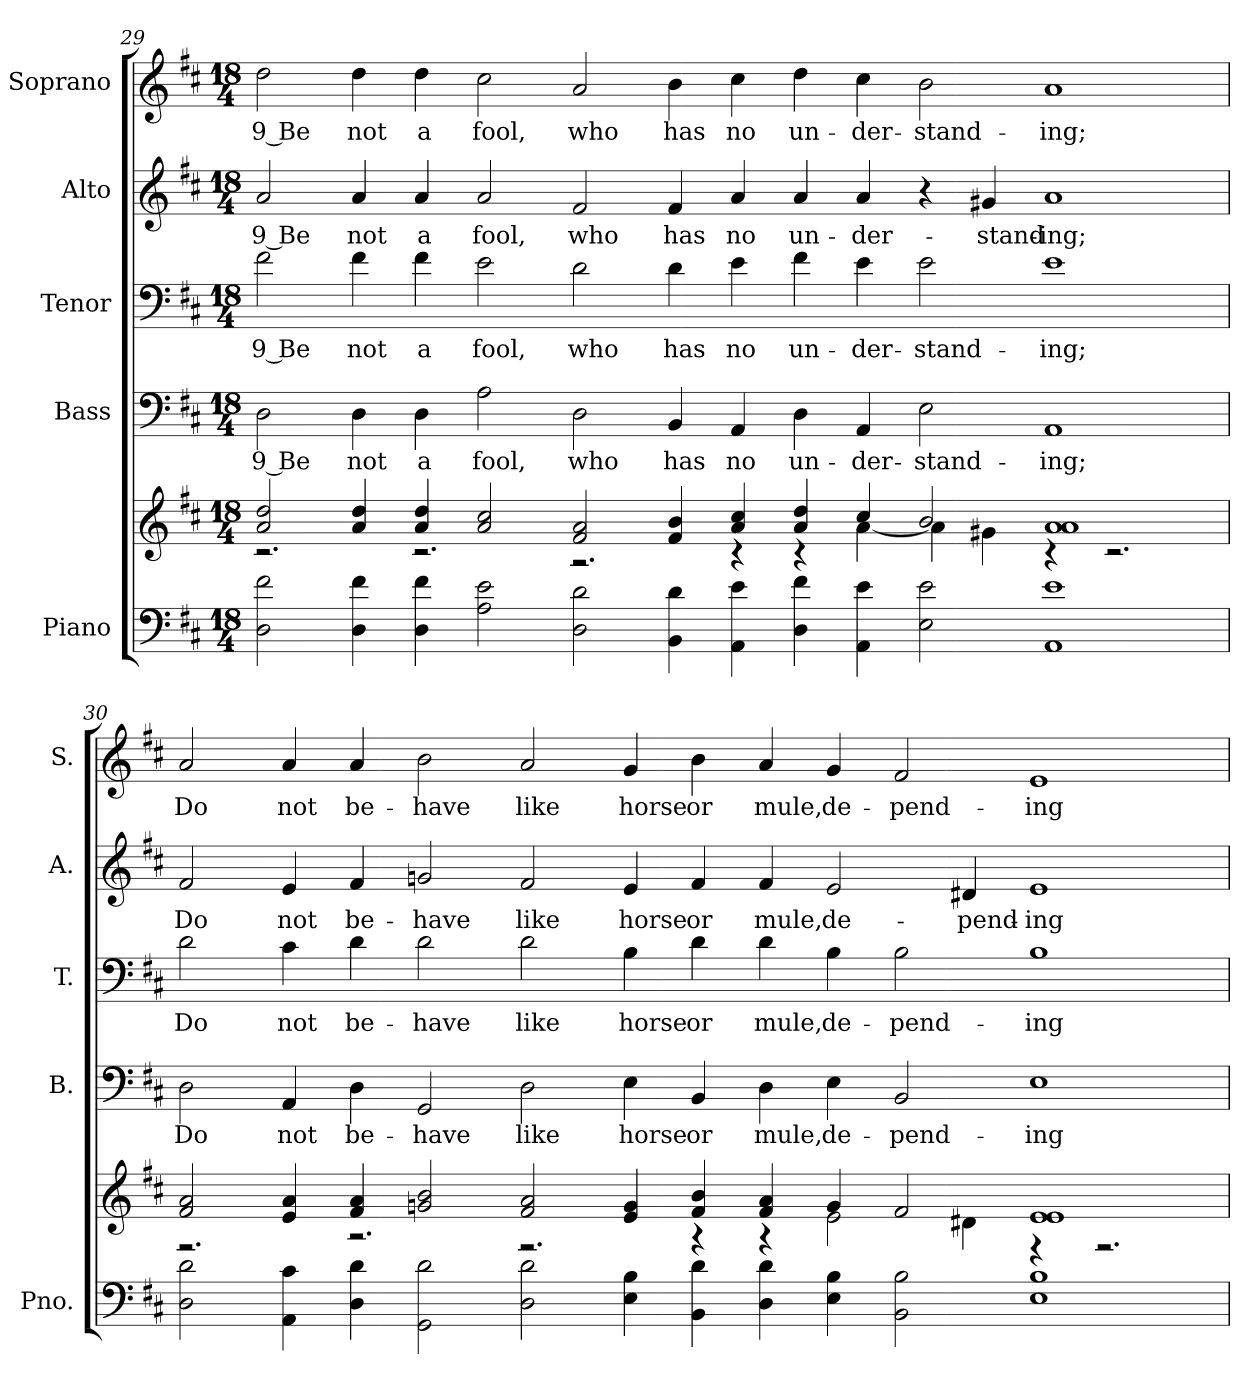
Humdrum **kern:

**kern	**kern	**kern	**text	**kern	**text	**kern	**text	**kern	**text
*part5	*part5	*part4	*part4	*part3	*part3	*part2	*part2	*part1	*part1
*staff6	*staff5	*staff4	*staff4	*staff3	*staff3	*staff2	*staff2	*staff1	*staff1
*I"Piano	*	*I"Bass	*	*I"Tenor	*	*I"Alto	*	*I"Soprano	*
*I'Pno.	*	*I'B.	*	*I'T.	*	*I'A.	*	*I'S.	*
!!LO:PB:g=z
*clefF4	*clefG2	*clefF4	*	*clefF4	*	*clefG2	*	*clefG2	*
*k[f#c#]	*k[f#c#]	*k[f#c#]	*	*k[f#c#]	*	*k[f#c#]	*	*k[f#c#]	*
*D:	*D:	*D:	*	*D:	*	*D:	*	*D:	*
*M18/4	*M18/4	*M18/4	*	*M18/4	*	*M18/4	*	*M18/4	*
=29	=29	=29	=29	=29	=29	=29	=29	=29	=29
*	*^	*	*	*	*	*	*	*	*
!	!	!	!	!LO:LY:b:color=#000000	!	!	!	!	!	!
!	!	!	!	!	!	!LO:LY:b:color=#000000	!	!	!	!
!	!	!	!	!	!	!	!	!LO:LY:b:color=#000000	!	!
!	!	!	!	!	!	!	!	!	!	!LO:LY:b:color=#000000
2Di\ 2f#i	2ai/ 2ddi	2.r	2Di\	9 Be	2f#i\	9 Be	2ai/	9 Be	2ddi\	9 Be
!	!	!	!	!LO:LY:b:color=#000000	!	!	!	!	!	!
!	!	!	!	!	!	!LO:LY:b:color=#000000	!	!	!	!
!	!	!	!	!	!	!	!	!LO:LY:b:color=#000000	!	!
!	!	!	!	!	!	!	!	!	!	!LO:LY:b:color=#000000
4Di\ 4f#i	4ai/ 4ddi	.	4Di\	not	4f#i\	not	4ai/	not	4ddi\	not
!	!	!	!	!LO:LY:b:color=#000000	!	!	!	!	!	!
!	!	!	!	!	!	!LO:LY:b:color=#000000	!	!	!	!
!	!	!	!	!	!	!	!	!LO:LY:b:color=#000000	!	!
!	!	!	!	!	!	!	!	!	!	!LO:LY:b:color=#000000
4Di\ 4f#i	4ai/ 4ddi	2.r	4Di\	a	4f#i\	a	4ai/	a	4ddi\	a
!	!	!	!	!LO:LY:b:color=#000000	!	!	!	!	!	!
!	!	!	!	!	!	!LO:LY:b:color=#000000	!	!	!	!
!	!	!	!	!	!	!	!	!LO:LY:b:color=#000000	!	!
!	!	!	!	!	!	!	!	!	!	!LO:LY:b:color=#000000
2Ai\ 2ei	2ai/ 2cc#i	.	2Ai\	fool,	2ei\	fool,	2ai/	fool,	2cc#i\	fool,
!	!	!	!	!LO:LY:b:color=#000000	!	!	!	!	!	!
!	!	!	!	!	!	!LO:LY:b:color=#000000	!	!	!	!
!	!	!	!	!	!	!	!	!LO:LY:b:color=#000000	!	!
!	!	!	!	!	!	!	!	!	!	!LO:LY:b:color=#000000
2Di\ 2di	2f#i/ 2ai	2.r	2Di\	who	2di\	who	2f#i/	who	2ai/	who
!	!	!	!	!LO:LY:b:color=#000000	!	!	!	!	!	!
!	!	!	!	!	!	!LO:LY:b:color=#000000	!	!	!	!
!	!	!	!	!	!	!	!	!LO:LY:b:color=#000000	!	!
!	!	!	!	!	!	!	!	!	!	!LO:LY:b:color=#000000
4BBi\ 4di	4f#i/ 4bi	.	4BBi/	has	4di\	has	4f#i/	has	4bi\	has
!	!	!	!	!LO:LY:b:color=#000000	!	!	!	!	!	!
!	!	!	!	!	!	!LO:LY:b:color=#000000	!	!	!	!
!	!	!	!	!	!	!	!	!LO:LY:b:color=#000000	!	!
!	!	!	!	!	!	!	!	!	!	!LO:LY:b:color=#000000
4AAi\ 4ei	4ai/ 4cc#i	4r	4AAi/	no	4ei\	no	4ai/	no	4cc#i\	no
!	!	!	!	!LO:LY:b:color=#000000	!	!	!	!	!	!
!	!	!	!	!	!	!LO:LY:b:color=#000000	!	!	!	!
!	!	!	!	!	!	!	!	!LO:LY:b:color=#000000	!	!
!	!	!	!	!	!	!	!	!	!	!LO:LY:b:color=#000000
4Di\ 4f#i	4ai/ 4ddi	4r	4Di\	un-	4f#i\	un-	4ai/	un-	4ddi\	un-
!	!	!	!	!LO:LY:b:color=#000000	!	!	!	!	!	!
!	!	!	!	!	!	!LO:LY:b:color=#000000	!	!	!	!
!	!	!	!	!	!	!	!	!LO:LY:b:color=#000000	!	!
!	!	!	!	!	!	!	!	!	!	!LO:LY:b:color=#000000
4AAi\ 4ei	4cc#i/	[<4ai\	4AAi/	-der-	4ei\	-der-	4ai/	-der-	4cc#i\	-der-
!	!	!	!	!LO:LY:b:color=#000000	!	!	!	!	!	!
!	!	!	!	!	!	!LO:LY:b:color=#000000	!	!	!	!
!	!	!	!	!	!	!	!	!	!	!LO:LY:b:color=#000000
2Ei\ 2ei	2bi/	4ai\]	2Ei\	-stand-	2ei\	-stand-	4r	.	2bi\	-stand-
!	!	!	!	!	!	!	!	!LO:LY:b:color=#000000	!	!
.	.	4g#Xi\	.	.	.	.	4g#Xi/	-stand-	.	.
!	!	!	!	!LO:LY:b:color=#000000	!	!	!	!	!	!
!	!	!	!	!	!	!LO:LY:b:color=#000000	!	!	!	!
!	!	!	!	!	!	!	!	!LO:LY:b:color=#000000	!	!
!	!	!	!	!	!	!	!	!	!	!LO:LY:b:color=#000000
1AAi 1ei	1ai 1ai	4r	1AAi	-ing;	1ei	-ing;	1ai	-ing;	1ai	-ing;
.	.	2.r	.	.	.	.	.	.	.	.
!!LO:PB:g=z
=30	=30	=30	=30	=30	=30	=30	=30	=30	=30	=30
!	!	!	!	!LO:LY:b:color=#000000	!	!	!	!	!	!
!	!	!	!	!	!	!LO:LY:b:color=#000000	!	!	!	!
!	!	!	!	!	!	!	!	!LO:LY:b:color=#000000	!	!
!	!	!	!	!	!	!	!	!	!	!LO:LY:b:color=#000000
2Di\ 2di	2f#i/ 2ai	2.r	2Di\	Do	2di\	Do	2f#i/	Do	2ai/	Do
!	!	!	!	!LO:LY:b:color=#000000	!	!	!	!	!	!
!	!	!	!	!	!	!LO:LY:b:color=#000000	!	!	!	!
!	!	!	!	!	!	!	!	!LO:LY:b:color=#000000	!	!
!	!	!	!	!	!	!	!	!	!	!LO:LY:b:color=#000000
4AAi\ 4c#i	4ei/ 4ai	.	4AAi/	not	4c#i\	not	4ei/	not	4ai/	not
!	!	!	!	!LO:LY:b:color=#000000	!	!	!	!	!	!
!	!	!	!	!	!	!LO:LY:b:color=#000000	!	!	!	!
!	!	!	!	!	!	!	!	!LO:LY:b:color=#000000	!	!
!	!	!	!	!	!	!	!	!	!	!LO:LY:b:color=#000000
4Di\ 4di	4f#i/ 4ai	2.r	4Di\	be-	4di\	be-	4f#i/	be-	4ai/	be-
!	!	!	!	!LO:LY:b:color=#000000	!	!	!	!	!	!
!	!	!	!	!	!	!LO:LY:b:color=#000000	!	!	!	!
!	!	!	!	!	!	!	!	!LO:LY:b:color=#000000	!	!
!	!	!	!	!	!	!	!	!	!	!LO:LY:b:color=#000000
2GGi\ 2di	2gni/ 2bi	.	2GGi/	-have	2di\	-have	2gni/	-have	2bi\	-have
!	!	!	!	!LO:LY:b:color=#000000	!	!	!	!	!	!
!	!	!	!	!	!	!LO:LY:b:color=#000000	!	!	!	!
!	!	!	!	!	!	!	!	!LO:LY:b:color=#000000	!	!
!	!	!	!	!	!	!	!	!	!	!LO:LY:b:color=#000000
2Di\ 2di	2f#i/ 2ai	2.r	2Di\	like	2di\	like	2f#i/	like	2ai/	like
!	!	!	!	!LO:LY:b:color=#000000	!	!	!	!	!	!
!	!	!	!	!	!	!LO:LY:b:color=#000000	!	!	!	!
!	!	!	!	!	!	!	!	!LO:LY:b:color=#000000	!	!
!	!	!	!	!	!	!	!	!	!	!LO:LY:b:color=#000000
4Ei\ 4Bi	4ei/ 4gi	.	4Ei\	horse	4Bi\	horse	4ei/	horse	4gi/	horse
!	!	!	!	!LO:LY:b:color=#000000	!	!	!	!	!	!
!	!	!	!	!	!	!LO:LY:b:color=#000000	!	!	!	!
!	!	!	!	!	!	!	!	!LO:LY:b:color=#000000	!	!
!	!	!	!	!	!	!	!	!	!	!LO:LY:b:color=#000000
4BBi\ 4di	4f#i/ 4bi	4r	4BBi/	or	4di\	or	4f#i/	or	4bi\	or
!	!	!	!	!LO:LY:b:color=#000000	!	!	!	!	!	!
!	!	!	!	!	!	!LO:LY:b:color=#000000	!	!	!	!
!	!	!	!	!	!	!	!	!LO:LY:b:color=#000000	!	!
!	!	!	!	!	!	!	!	!	!	!LO:LY:b:color=#000000
4Di\ 4di	4f#i/ 4ai	4r	4Di\	mule,	4di\	mule,	4f#i/	mule,	4ai/	mule,
!	!	!	!	!LO:LY:b:color=#000000	!	!	!	!	!	!
!	!	!	!	!	!	!LO:LY:b:color=#000000	!	!	!	!
!	!	!	!	!	!	!	!	!LO:LY:b:color=#000000	!	!
!	!	!	!	!	!	!	!	!	!	!LO:LY:b:color=#000000
4Ei\ 4Bi	4gi/	2ei\	4Ei\	de-	4Bi\	de-	2ei/	de-	4gi/	de-
!	!	!	!	!LO:LY:b:color=#000000	!	!	!	!	!	!
!	!	!	!	!	!	!LO:LY:b:color=#000000	!	!	!	!
!	!	!	!	!	!	!	!	!	!	!LO:LY:b:color=#000000
2BBi\ 2Bi	2f#i/	.	2BBi/	-pend-	2Bi\	-pend-	.	.	2f#i/	-pend-
!	!	!	!	!	!	!	!	!LO:LY:b:color=#000000	!	!
.	.	4d#Xi\	.	.	.	.	4d#Xi/	-pend-	.	.
!	!	!	!	!LO:LY:b:color=#000000	!	!	!	!	!	!
!	!	!	!	!	!	!LO:LY:b:color=#000000	!	!	!	!
!	!	!	!	!	!	!	!	!LO:LY:b:color=#000000	!	!
!	!	!	!	!	!	!	!	!	!	!LO:LY:b:color=#000000
1Ei 1Bi	1ei 1ei	4r	1Ei	-ing	1Bi	-ing	1ei	-ing	1ei	-ing
.	.	2.r	.	.	.	.	.	.	.	.
*	*v	*v	*	*	*	*	*	*	*	*
=	=	=	=	=	=	=	=	=	=
*-	*-	*-	*-	*-	*-	*-	*-	*-	*-
